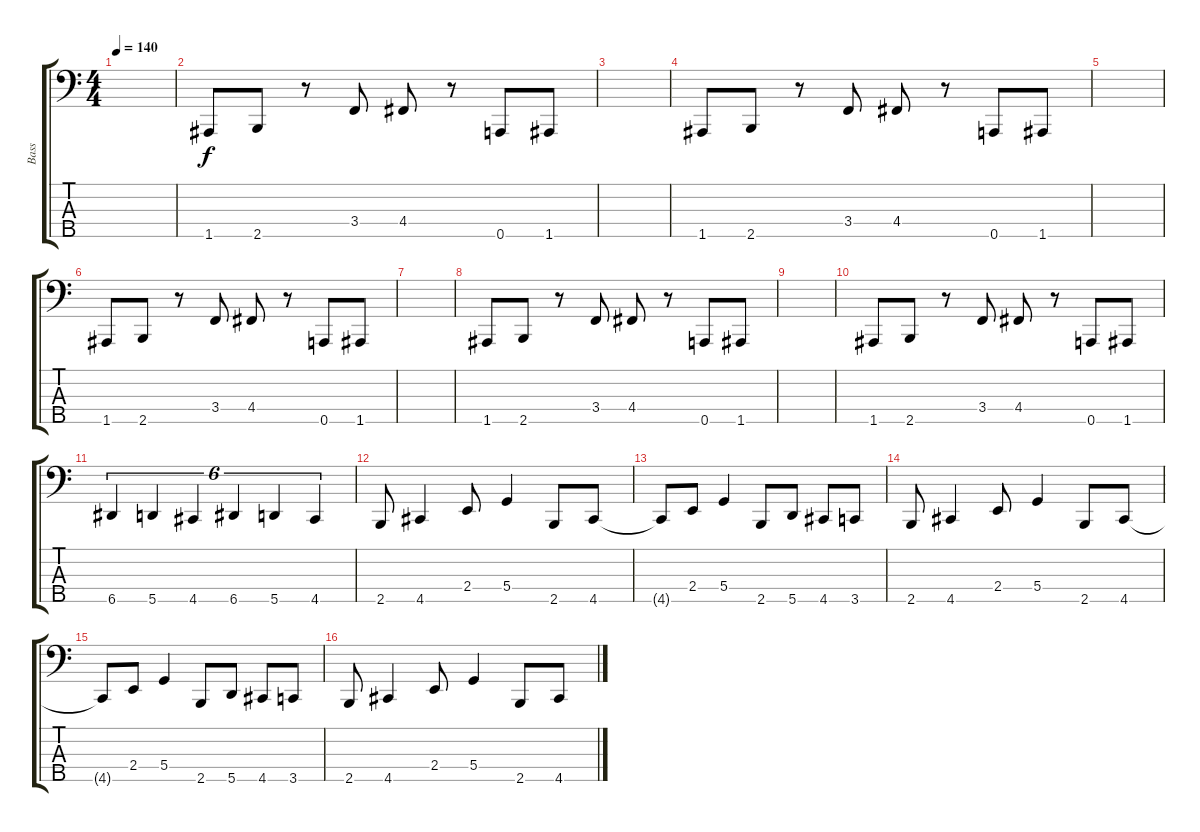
\track ("Bass" "Bass") {instrument slapbass1}
\staff {score tabs}
\tuning (F2 C2 G1 D1 A0) {hide}
\ts (4 4)
\tempo 140
\clef f4
\ks c
|
1.5.8 2.5.8 r.8 3.4.8 4.4.8 r.8 0.5.8 1.5.8 |
|
1.5.8 2.5.8 r.8 3.4.8 4.4.8 r.8 0.5.8 1.5.8 |
|
1.5.8 2.5.8 r.8 3.4.8 4.4.8 r.8 0.5.8 1.5.8 |
|
1.5.8 2.5.8 r.8 3.4.8 4.4.8 r.8 0.5.8 1.5.8 |
|
1.5.8 2.5.8 r.8 3.4.8 4.4.8 r.8 0.5.8 1.5.8 |
6.5.4{tu (6 4)} 5.5.4{tu (6 4)} 4.5.4{tu (6 4)} 6.5.4{tu (6 4)} 5.5.4{tu (6 4)} 4.5.4{tu (6 4)} |
2.5.8 4.5.4 2.4.8 5.4.4 2.5.8 4.5.8 |
4.5{t}.8 2.4.8 5.4.4 2.5.8 5.5.8 4.5.8 3.5.8 |
2.5.8 4.5.4 2.4.8 5.4.4 2.5.8 4.5.8 |
4.5{t}.8 2.4.8 5.4.4 2.5.8 5.5.8 4.5.8 3.5.8 |
2.5.8 4.5.4 2.4.8 5.4.4 2.5.8 4.5.8
